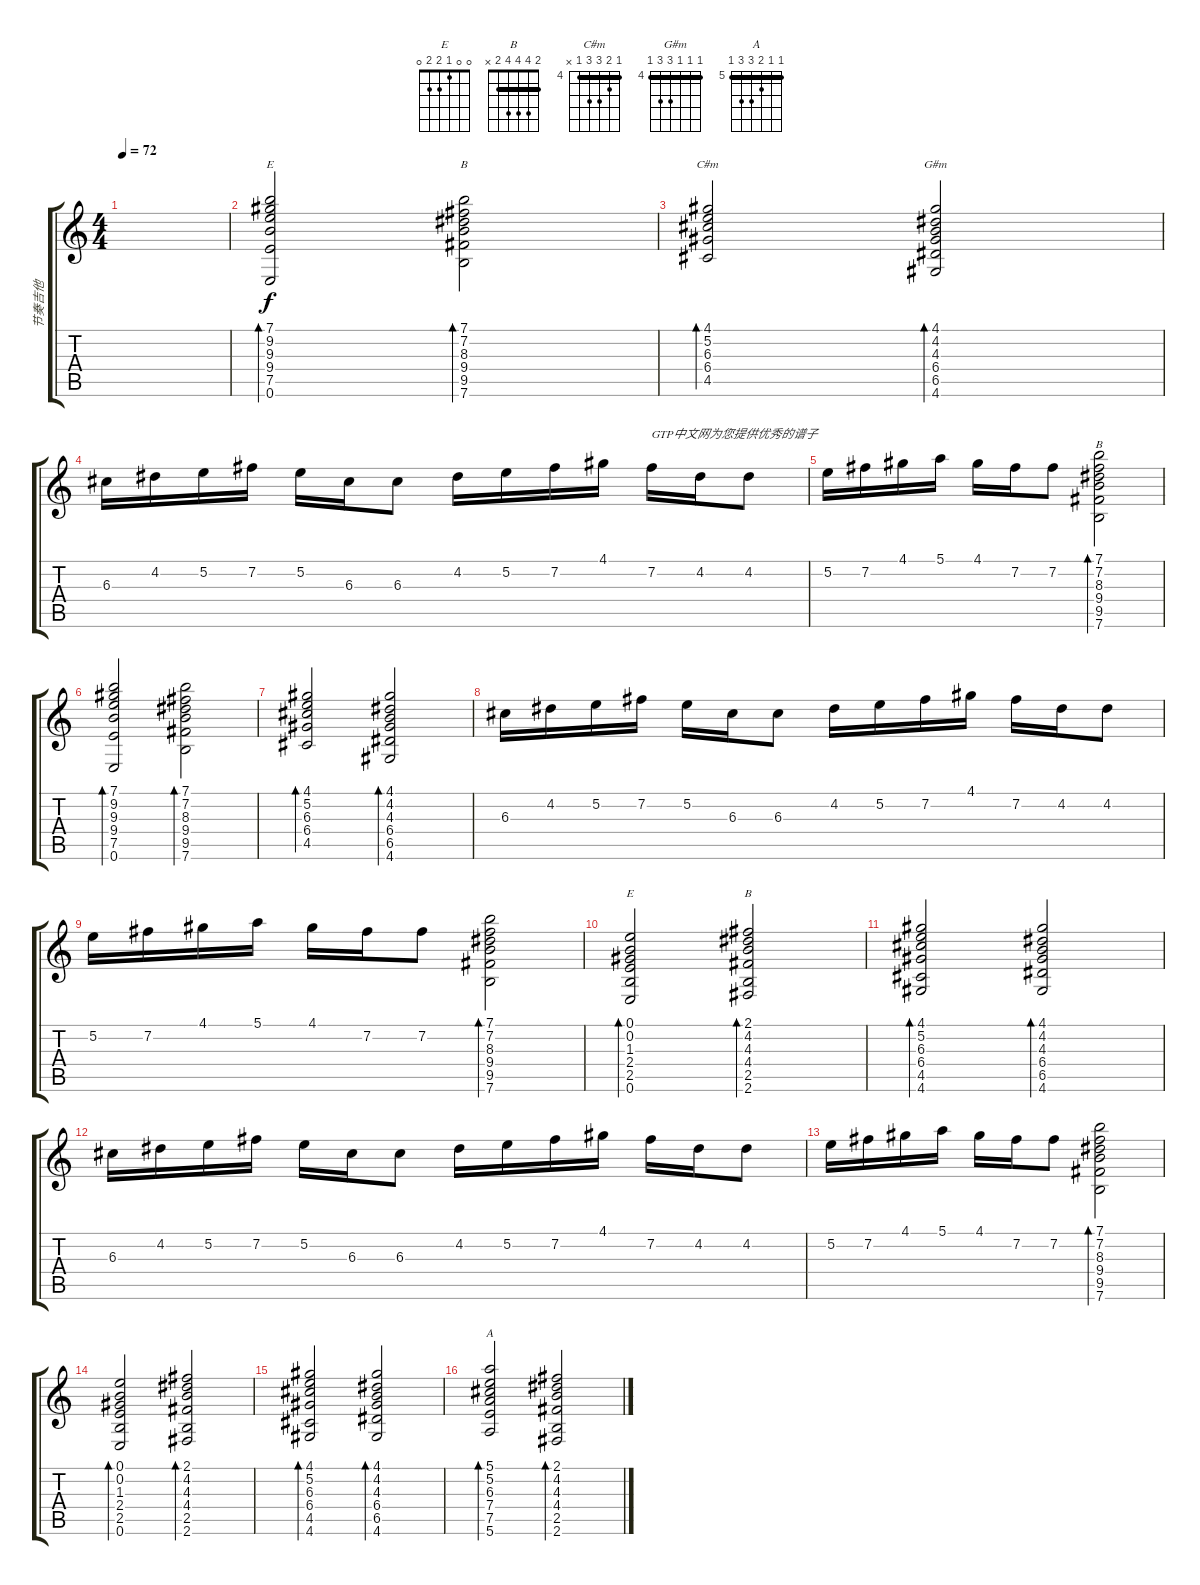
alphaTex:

\track ("节奏吉他" "节奏吉他") {instrument electricguitarclean}
\staff {score tabs}
\tuning (E4 B3 G3 D3 A2 E2) {hide}
\chord ("E" 7 9 9 9 7 0) {firstfret 7 barre 7}
\chord ("B" 7 7 8 9 9 7) {firstfret 7 barre 7}
\chord ("C#m" 4 5 6 6 4 x) {firstfret 4 barre 4}
\chord ("G#m" 4 4 4 6 6 4) {firstfret 4 barre 4}
\chord ("B" 7 7 8 9 x x) {firstfret 7 barre 7}
\chord ("E" 0 0 1 2 2 0)
\chord ("B" 2 4 4 4 2 x) {barre 2}
\chord ("A" 5 5 6 7 7 5) {firstfret 5 barre 5}
\ts (4 4)
\tempo 72
\clef g2
\ks c
|
(7.1 9.2 9.3 9.4 7.5 0.6).2{bd 60 ch "E"} (7.1 7.2 8.3 9.4 9.5 7.6).2{bd 60 ch "B"} |
(4.1 5.2 6.3 6.4 4.5).2{bd 60 ch "C#m"} (4.1 4.2 4.3 6.4 6.5 4.6).2{bd 60 ch "G#m"} |
6.3.16 4.2.16 5.2.16 7.2.16 5.2.16 6.3.16 6.3.8 4.2.16 5.2.16 7.2.16 4.1.16 7.2.16{txt "GTP中文网为您提供优秀的谱子"} 4.2.16 4.2.8 |
5.2.16 7.2.16 4.1.16 5.1.16 4.1.16 7.2.16 7.2.8 (7.1 7.2 8.3 9.4 9.5 7.6).2{bd 120 ch "B"} |
(7.1 9.2 9.3 9.4 7.5 0.6).2{bd 60} (7.1 7.2 8.3 9.4 9.5 7.6).2{bd 60} |
(4.1 5.2 6.3 6.4 4.5).2{bd 60} (4.1 4.2 4.3 6.4 6.5 4.6).2{bd 60} |
6.3.16 4.2.16 5.2.16 7.2.16 5.2.16 6.3.16 6.3.8 4.2.16 5.2.16 7.2.16 4.1.16 7.2.16 4.2.16 4.2.8 |
5.2.16 7.2.16 4.1.16 5.1.16 4.1.16 7.2.16 7.2.8 (7.1 7.2 8.3 9.4 9.5 7.6).2{bd 120} |
(0.1 0.2 1.3 2.4 2.5 0.6).2{bd 120 ch "E"} (2.1 4.2 4.3 4.4 2.5 2.6).2{bd 120 ch "B"} |
(4.1 5.2 6.3 6.4 4.5 4.6).2{bd 120} (4.1 4.2 4.3 6.4 6.5 4.6).2{bd 120} |
6.3.16 4.2.16 5.2.16 7.2.16 5.2.16 6.3.16 6.3.8 4.2.16 5.2.16 7.2.16 4.1.16 7.2.16 4.2.16 4.2.8 |
5.2.16 7.2.16 4.1.16 5.1.16 4.1.16 7.2.16 7.2.8 (7.1 7.2 8.3 9.4 9.5 7.6).2{bd 120} |
(0.1 0.2 1.3 2.4 2.5 0.6).2{bd 120} (2.1 4.2 4.3 4.4 2.5 2.6).2{bd 120} |
(4.1 5.2 6.3 6.4 4.5 4.6).2{bd 120} (4.1 4.2 4.3 6.4 6.5 4.6).2{bd 120} |
(5.1 5.2 6.3 7.4 7.5 5.6).2{bd 120 ch "A"} (2.1 4.2 4.3 4.4 2.5 2.6).2{bd 120}
